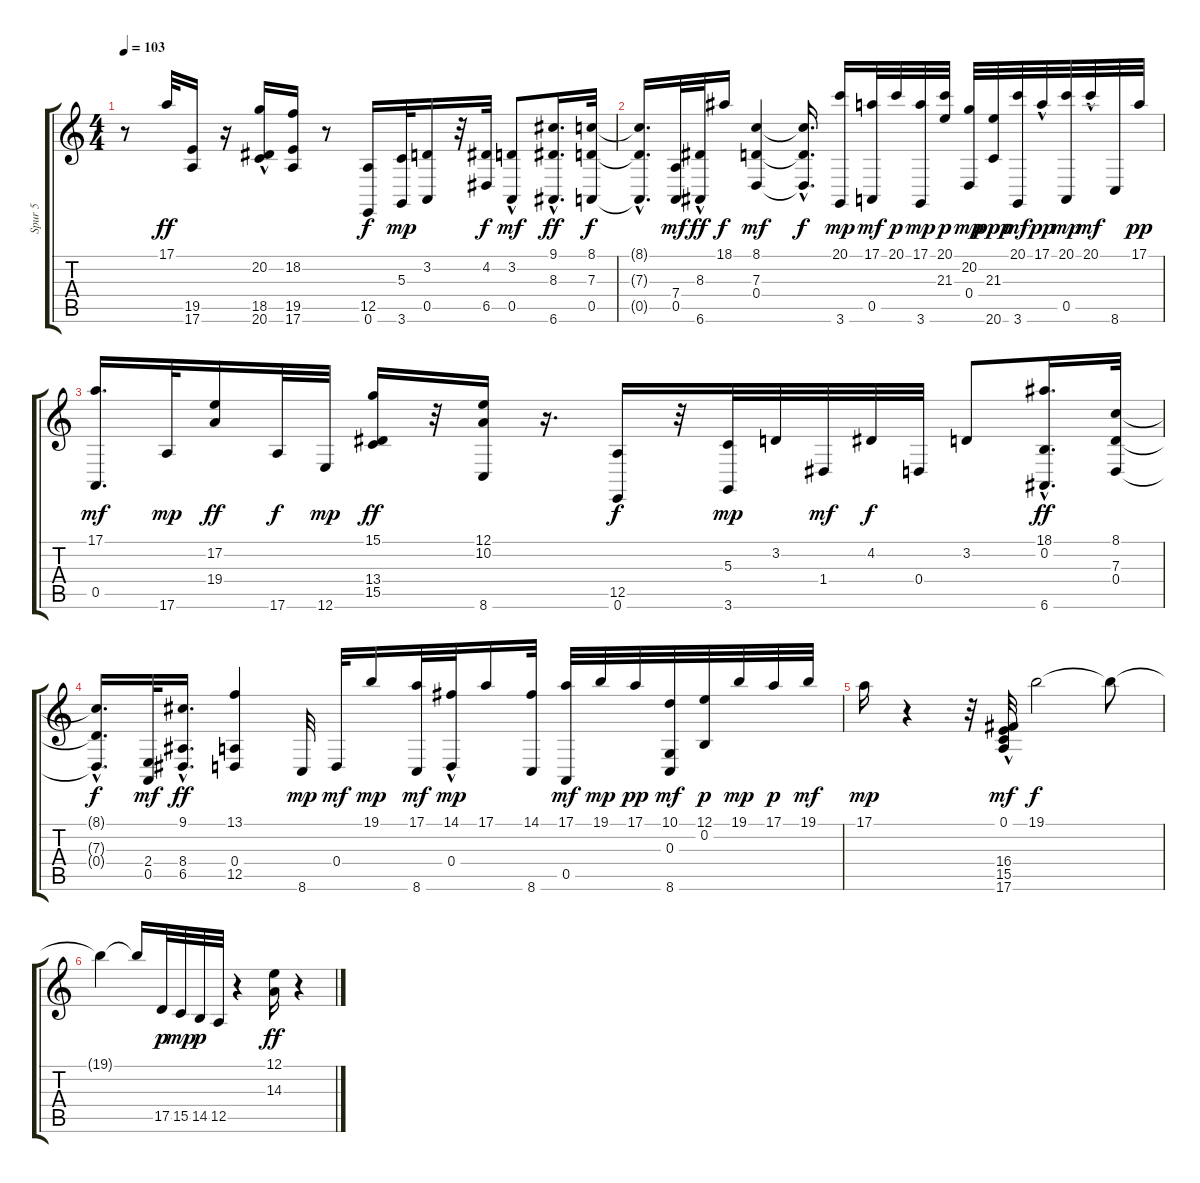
\track ("Spur 5" "Spur 5") {instrument brasssection}
\staff {score tabs}
\tuning (E4 B3 G3 D3 A2 E2) {hide}
\ts (4 4)
\tempo 103
\clef g2
\ks c
r.8{dy mp} 17.1.32{dy ff} (19.5 17.6).16 r.16 (20.2 18.5 20.6{hac}).16 (18.2 19.5 17.6).16 r.8 (12.5 0.6).16{dy f} (5.3 3.6).32{dy mp} (3.2 0.5).16 r.32 (4.2 6.5).32{dy f} (3.2 0.5{hac}).8{dy mf} (9.1 8.3{hac} 6.6{hac}).16{d dy ff} (8.1 7.3 0.5).32{dy f} |
(8.1{t} 7.3{hac t} 0.5{hac t}).16{d} (7.4 0.5).32{dy mf} (8.3{hac} 6.6{hac}).32{dy ff} 18.1.16{dy f} (8.1 7.3 0.4).4{dy mf} (8.1{hac t} 7.3{t} 0.4{hac t}).16{d dy f} (20.1 3.6).16{dy mp} (17.1 0.5).32{dy mf} 20.1.32{dy p} (17.1 3.6).32{dy mp} (20.1 21.3).32{dy p} (20.2 0.4).32{dy mp} (21.3 20.6).32{dy ppp} (20.1 3.6).32{dy mf} 17.1{hac}.32{dy pp} (20.1 0.5).32{dy mp} 20.1{hac}.32{dy mf} 8.6.32 17.1.32{dy pp} |
(17.1 0.5).16{d dy mf} 17.6.32{dy mp} (17.2 19.4).16{dy ff} 17.6.32{dy f} 12.6.32{dy mp} (15.1 13.4 15.5).16{dy ff} r.32 (12.1 10.2 8.6).16 r.16{d} (12.5 0.6).16{dy f} r.32 (5.3 3.6).32{dy mp} 3.2.32 1.4.32{dy mf} 4.2.32{dy f} 0.4.32 3.2.8 (18.1{hac} 0.2{hac} 6.6).16{d dy ff} (8.1 7.3 0.4).32 |
(8.1{t} 7.3{hac t} 0.4{hac t}).16{d dy f} (2.4 0.5).32{dy mf} (9.1 8.4{hac} 6.5).16{d dy ff} (13.1 0.4 12.5).4 8.6.32{dy mp} 0.4.32{dy mf} 19.1.16{dy mp} (17.1 8.6).32{dy mf} (14.1 0.4{hac}).32{dy mp} 17.1.16 (14.1 8.6).32 (17.1 0.5).32{dy mf} 19.1.32{dy mp} 17.1.32{dy pp} (10.1 0.3 8.6).32{dy mf} (12.1 0.2).32{dy p} 19.1.32{dy mp} 17.1.32{dy p} 19.1.32{dy mf} |
17.1.16{dy mp} r.4 r.32 (0.1 16.4{hac} 15.5 17.6{hac}).32{dy mf} 19.1.2{dy f} 19.1{t}.8 |
19.1{t}.4 19.1{t}.16 17.5.32{dy p} 15.5.32{dy mp} 14.5.32{dy p} 12.5.32 r.4 (12.1 14.3).16{dy ff} r.4
